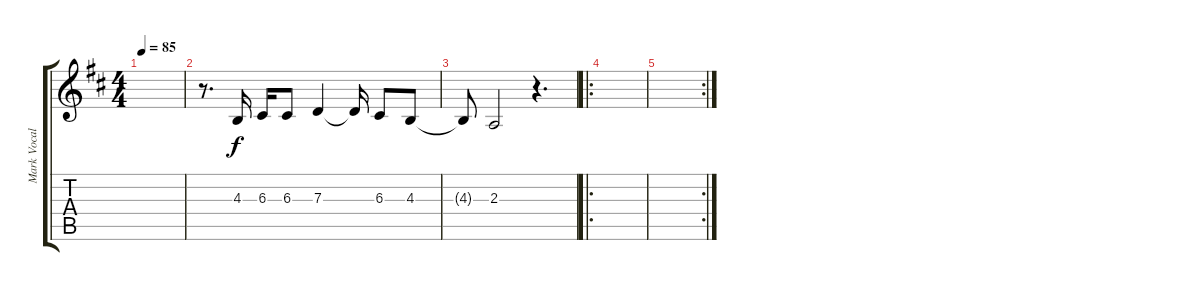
\track ("Mark Vocals" "Mark Vocal") {instrument tenorsax}
\staff {score tabs}
\tuning (E4 B3 G3 D3 A2 E2) {hide}
\ts (4 4)
\tempo 85
\clef g2
\ks bminor
|
r.8{d} 4.3.16 6.3.16 6.3.8 7.3.4 7.3{t}.16 6.3.8 4.3.8 |
4.3{t}.8 2.3.2 r.4{d} |
\ro
|
\rc 2
